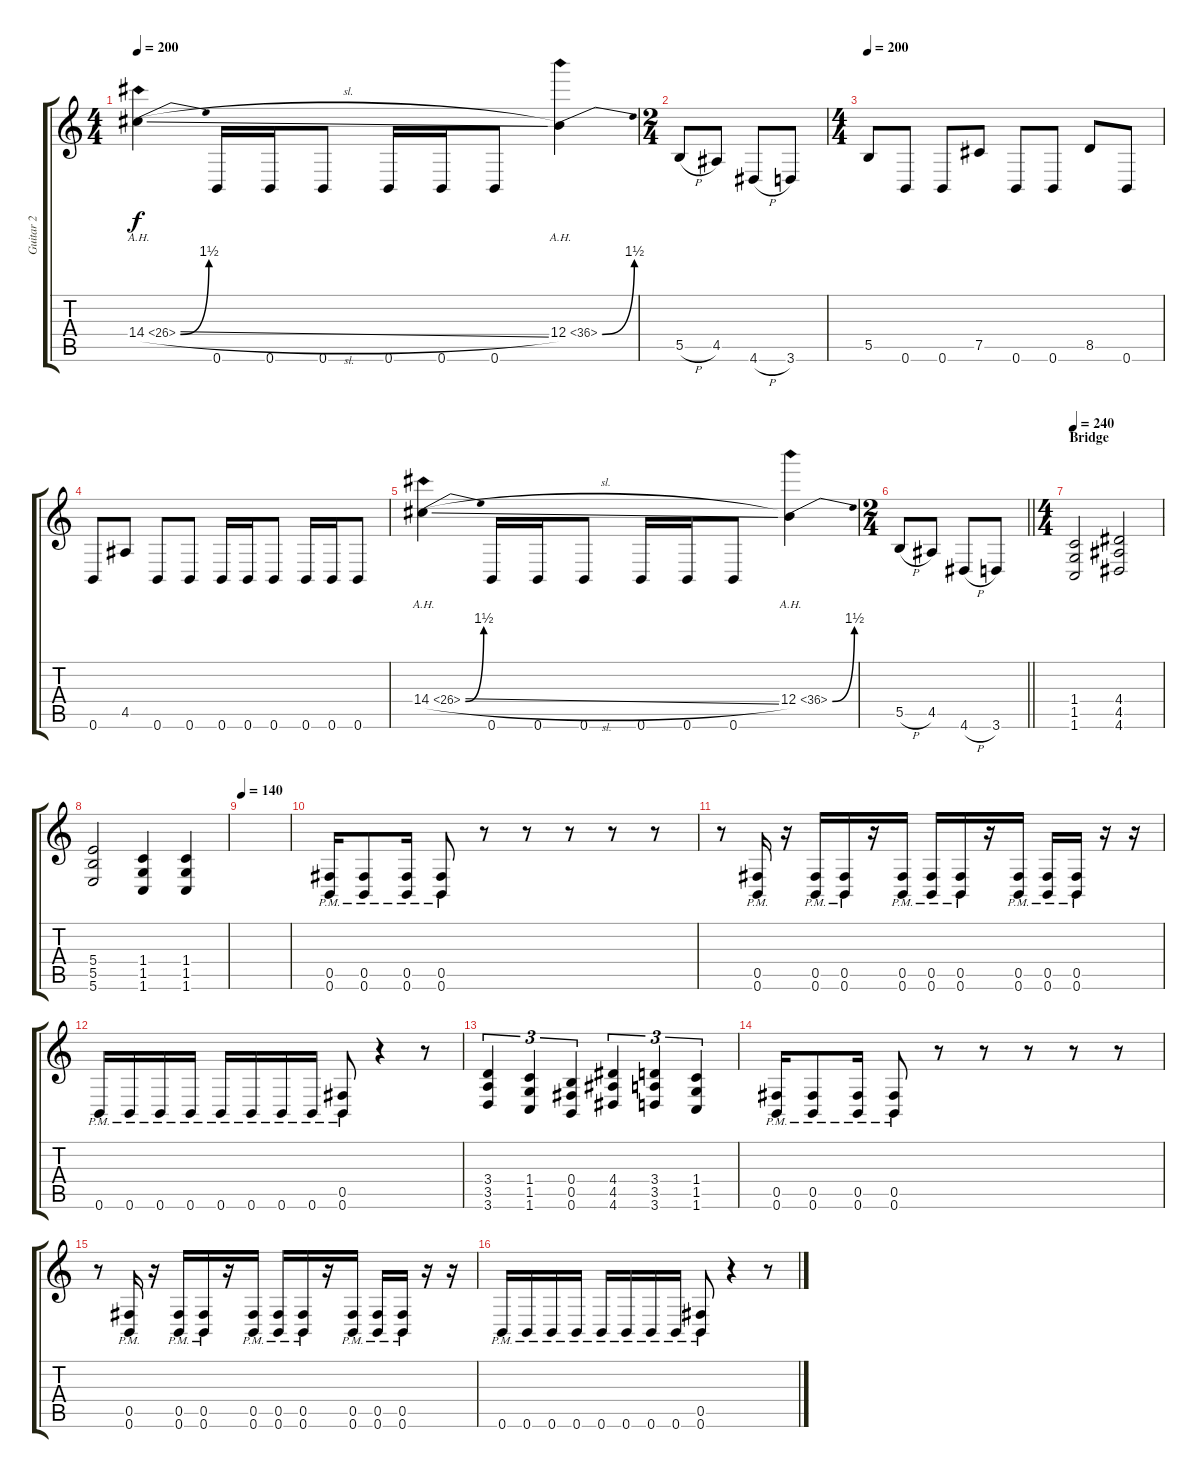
\track ("Guitar 2" "Guitar 2") {instrument distortionguitar}
\staff {score tabs}
\tuning (Db4 Ab3 E3 B2 Gb2 B1) {hide}
\ts (4 4)
\tempo 200
\clef g2
\ks c
14.4{be (bend 0 0 60 6) ah 12 sl}.4{dy f} 0.6.16 0.6.16 0.6.8 0.6.16 0.6.16 0.6.8 12.4{be (bend 0 0 60 6) ah 24}.4 |
\ts (2 4)
5.5{h}.8 4.5.8 4.6{h}.8 3.6.8 |
\ts (4 4)
\tempo 200
5.5.8 0.6.8 0.6.8 7.5.8 0.6.8 0.6.8 8.5.8 0.6.8 |
0.6.8 4.5.8 0.6.8 0.6.8 0.6.16 0.6.16 0.6.8 0.6.16 0.6.16 0.6.8 |
14.4{be (bend 0 0 60 6) ah 12 sl}.4 0.6.16 0.6.16 0.6.8 0.6.16 0.6.16 0.6.8 12.4{be (bend 0 0 60 6) ah 24}.4 |
\ts (2 4)
\barLineRight lightlight
5.5{h}.8 4.5.8 4.6{h}.8 3.6.8 |
\ts (4 4)
\section ("" "Bridge")
\tempo 230
\tempo 240
(1.4 1.5 1.6).2 (4.4 4.5 4.6).2 |
(5.4 5.5 5.6).2 (1.4 1.5 1.6).4 (1.4 1.5 1.6).4 |
\tempo 140
|
(0.5{pm} 0.6{pm}).16 (0.5{pm} 0.6{pm}).8 (0.5{pm} 0.6{pm}).16 (0.5{pm} 0.6{pm}).8 r.8 r.8 r.8 r.8 r.8 |
r.8 (0.5{pm} 0.6{pm}).16 r.16 (0.5{pm} 0.6{pm}).16 (0.5{pm} 0.6{pm}).16 r.16 (0.5{pm} 0.6{pm}).16 (0.5{pm} 0.6{pm}).16 (0.5{pm} 0.6{pm}).16 r.16 (0.5{pm} 0.6{pm}).16 (0.5{pm} 0.6{pm}).16 (0.5{pm} 0.6{pm}).16 r.16 r.16 |
0.6{pm}.16 0.6{pm}.16 0.6{pm}.16 0.6{pm}.16 0.6{pm}.16 0.6{pm}.16 0.6{pm}.16 0.6{pm}.16 (0.5{pm} 0.6{pm}).8 r.4 r.8 |
(3.4 3.5 3.6).4{tu (3 2)} (1.4 1.5 1.6).4{tu (3 2)} (0.4 0.5 0.6).4{tu (3 2)} (4.4 4.5 4.6).4{tu (3 2)} (3.4 3.5 3.6).4{tu (3 2)} (1.4 1.5 1.6).4{tu (3 2)} |
(0.5{pm} 0.6{pm}).16 (0.5{pm} 0.6{pm}).8 (0.5{pm} 0.6{pm}).16 (0.5{pm} 0.6{pm}).8 r.8 r.8 r.8 r.8 r.8 |
r.8 (0.5{pm} 0.6{pm}).16 r.16 (0.5{pm} 0.6{pm}).16 (0.5{pm} 0.6{pm}).16 r.16 (0.5{pm} 0.6{pm}).16 (0.5{pm} 0.6{pm}).16 (0.5{pm} 0.6{pm}).16 r.16 (0.5{pm} 0.6{pm}).16 (0.5{pm} 0.6{pm}).16 (0.5{pm} 0.6{pm}).16 r.16 r.16 |
0.6{pm}.16 0.6{pm}.16 0.6{pm}.16 0.6{pm}.16 0.6{pm}.16 0.6{pm}.16 0.6{pm}.16 0.6{pm}.16 (0.5{pm} 0.6{pm}).8 r.4 r.8
